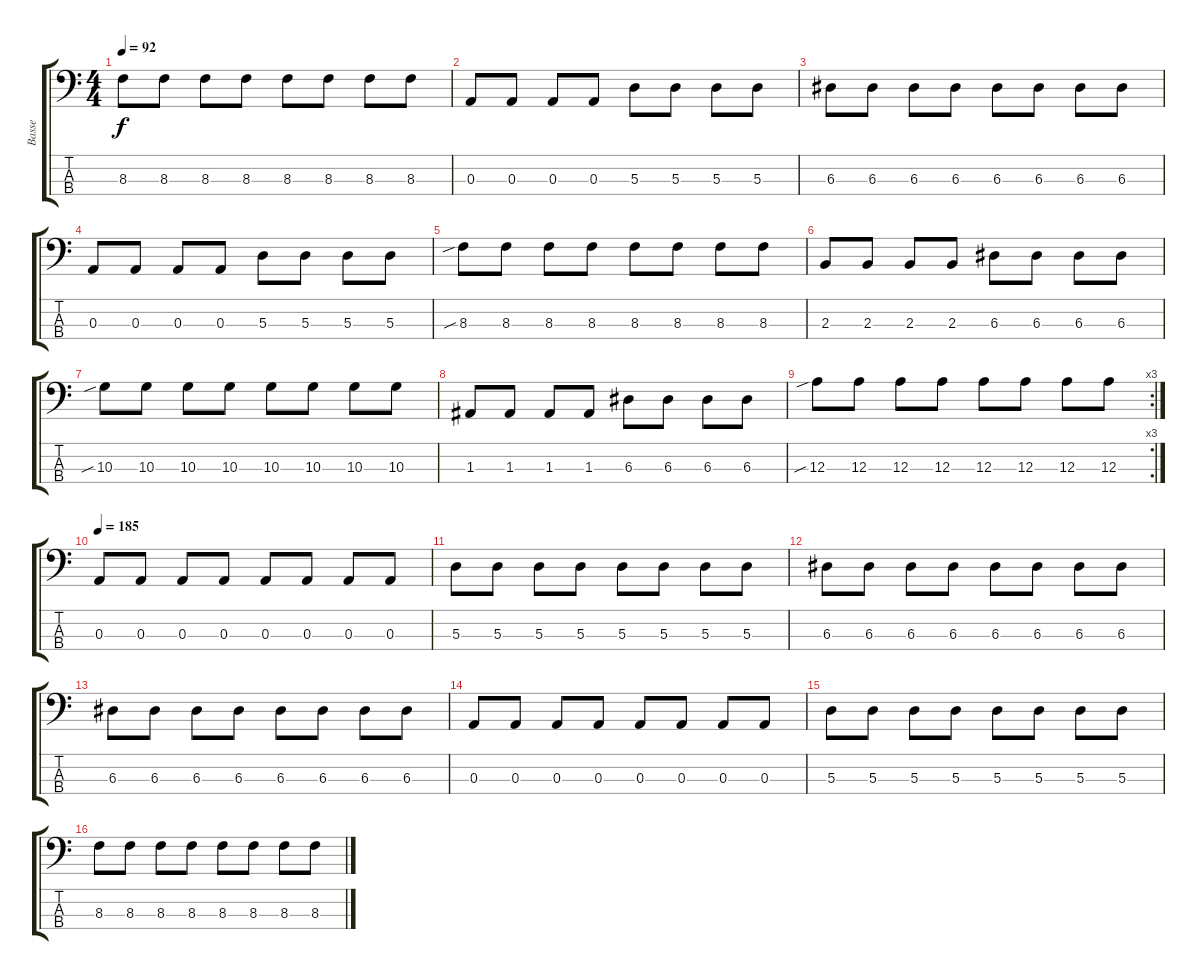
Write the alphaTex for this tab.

\track ("Basse" "Basse") {instrument electricbassfinger}
\staff {score tabs}
\tuning (G2 D2 A1 E1) {hide}
\ts (4 4)
\tempo 92
\clef f4
\ks c
8.3.8{dy f} 8.3.8 8.3.8 8.3.8 8.3.8 8.3.8 8.3.8 8.3.8 |
0.3.8 0.3.8 0.3.8 0.3.8 5.3.8 5.3.8 5.3.8 5.3.8 |
6.3.8 6.3.8 6.3.8 6.3.8 6.3.8 6.3.8 6.3.8 6.3.8 |
0.3.8 0.3.8 0.3.8 0.3.8 5.3.8 5.3.8 5.3.8 5.3.8 |
8.3{sib}.8 8.3.8 8.3.8 8.3.8 8.3.8 8.3.8 8.3.8 8.3.8 |
2.3.8 2.3.8 2.3.8 2.3.8 6.3.8 6.3.8 6.3.8 6.3.8 |
10.3{sib}.8 10.3.8 10.3.8 10.3.8 10.3.8 10.3.8 10.3.8 10.3.8 |
1.3.8 1.3.8 1.3.8 1.3.8 6.3.8 6.3.8 6.3.8 6.3.8 |
\rc 3
12.3{sib}.8 12.3.8 12.3.8 12.3.8 12.3.8 12.3.8 12.3.8 12.3.8 |
\tempo 185
0.3.8 0.3.8 0.3.8 0.3.8 0.3.8 0.3.8 0.3.8 0.3.8 |
5.3.8 5.3.8 5.3.8 5.3.8 5.3.8 5.3.8 5.3.8 5.3.8 |
6.3.8 6.3.8 6.3.8 6.3.8 6.3.8 6.3.8 6.3.8 6.3.8 |
6.3.8 6.3.8 6.3.8 6.3.8 6.3.8 6.3.8 6.3.8 6.3.8 |
0.3.8 0.3.8 0.3.8 0.3.8 0.3.8 0.3.8 0.3.8 0.3.8 |
5.3.8 5.3.8 5.3.8 5.3.8 5.3.8 5.3.8 5.3.8 5.3.8 |
8.3.8 8.3.8 8.3.8 8.3.8 8.3.8 8.3.8 8.3.8 8.3.8
